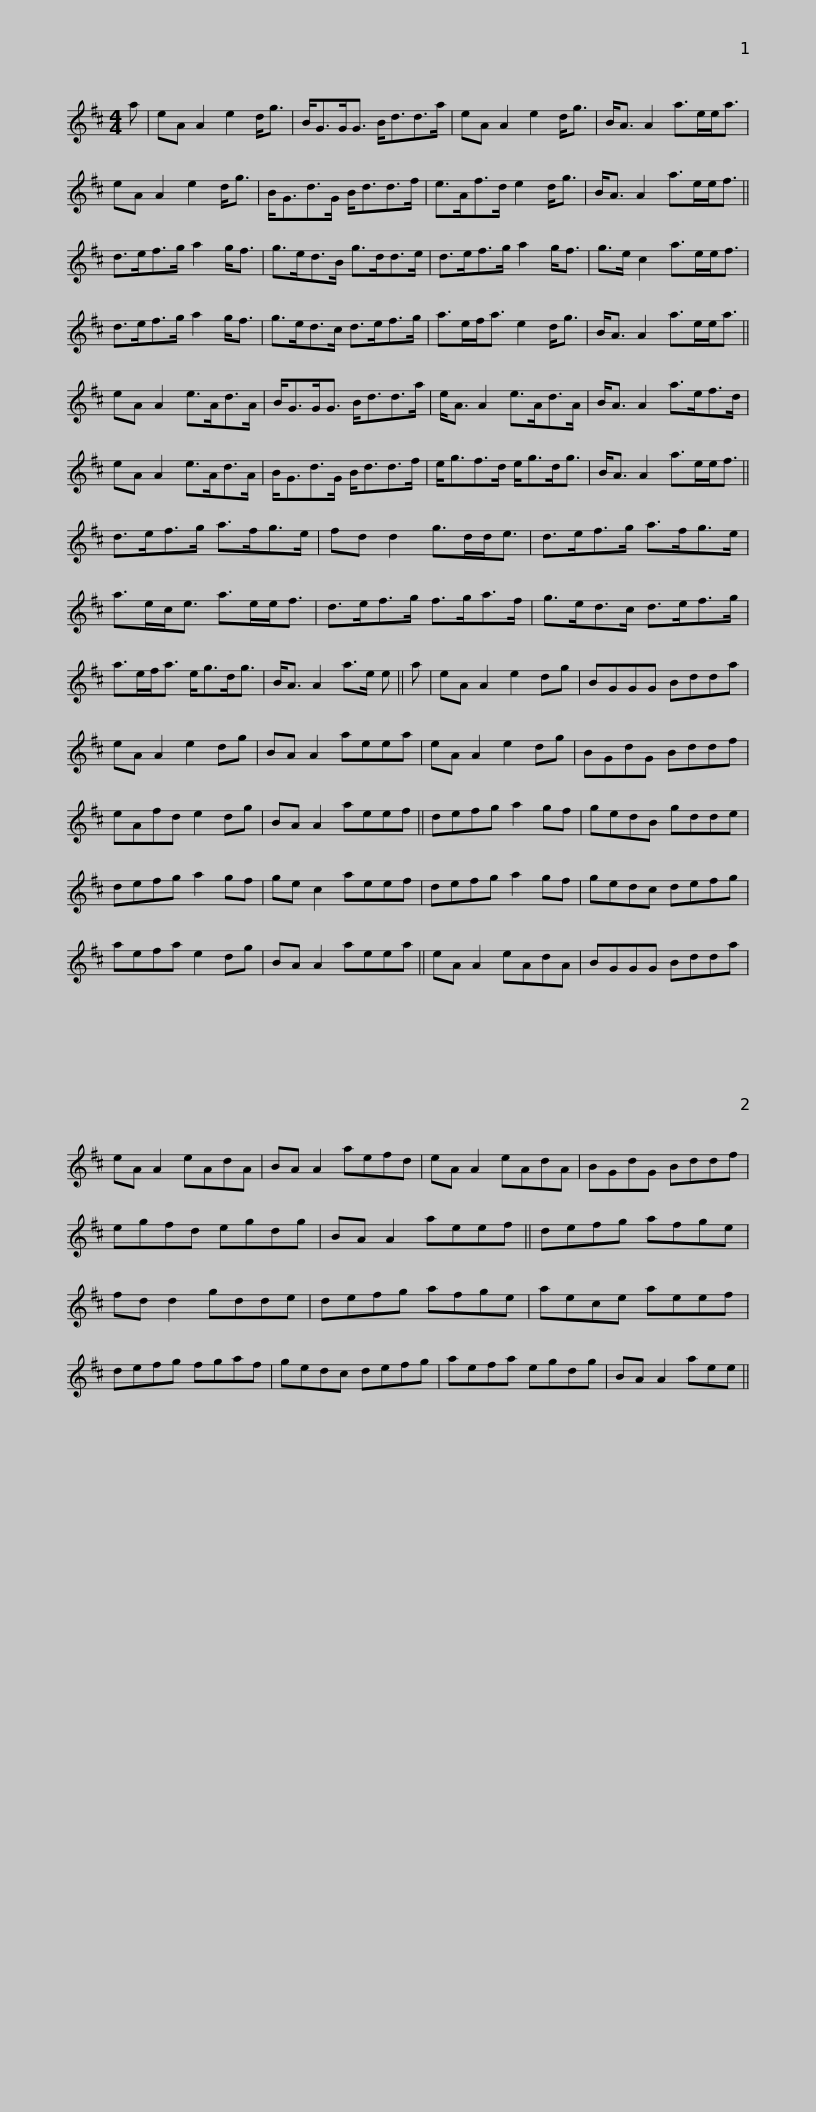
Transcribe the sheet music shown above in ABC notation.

X:1
L:1/8
M:4/4
I:linebreak $
K:D
V:1 treble
V:1
 a | eA A2 e2 d<g | B<GG<G B<dd>a | eA A2 e2 d<g | B<A A2 a>ee<a | %5
 eA A2 e2 d<g |$ B<Gd>G B<dd>f | e>Af>d e2 d<g | B<A A2 a>ee<f || d>ef>g a2 g<f | %10
 g>ed>B g>dd>e |$ d>ef>g a2 g<f | g>e c2 a>ee<f | d>ef>g a2 g<f | g>ed>c d>ef>g | %15
 a>ef<a e2 d<g |$ B<A A2 a>ee<a || eA A2 e>Ad>A | B<GG<G B<dd>a | e<A A2 e>Ad>A | %20
 B<A A2 a>ef>d |$ eA A2 e>Ad>A | B<Gd>G B<dd>f | e<gf>d e<gd<g | B<A A2 a>ee<f || %25
 d>ef>g a>fg>e |$ fd d2 g>dd<e | d>ef>g a>fg>e | a>ec<e a>ee<f | d>ef>g f>ga>f |$ %30
 g>ed>c d>ef>g | a>ef<a e<gd<g | B<A A2 a>e e || a | eA A2 e2 dg | %35
 BGGG Bdda |$ eA A2 e2 dg | BA A2 aeea | eA A2 e2 dg | BGdG Bddf | %40
 eAfd e2 dg | BA A2 aeef ||$ defg a2 gf | gedB gdde | defg a2 gf | %45
 ge c2 aeef | defg a2 gf | gedc defg |$ aefa e2 dg | BA A2 aeea || %50
 eA A2 eAdA | BGGG Bdda | eA A2 eAdA | BA A2 aefd |$ eA A2 eAdA | %55
 BGdG Bddf | egfd egdg | BA A2 aeef || defg afge | fd d2 gdde |$ %60
 defg afge | aece aeef | defg fgaf | gedc defg | aefa egdg |$ %65
 BA A2 aee || %66
